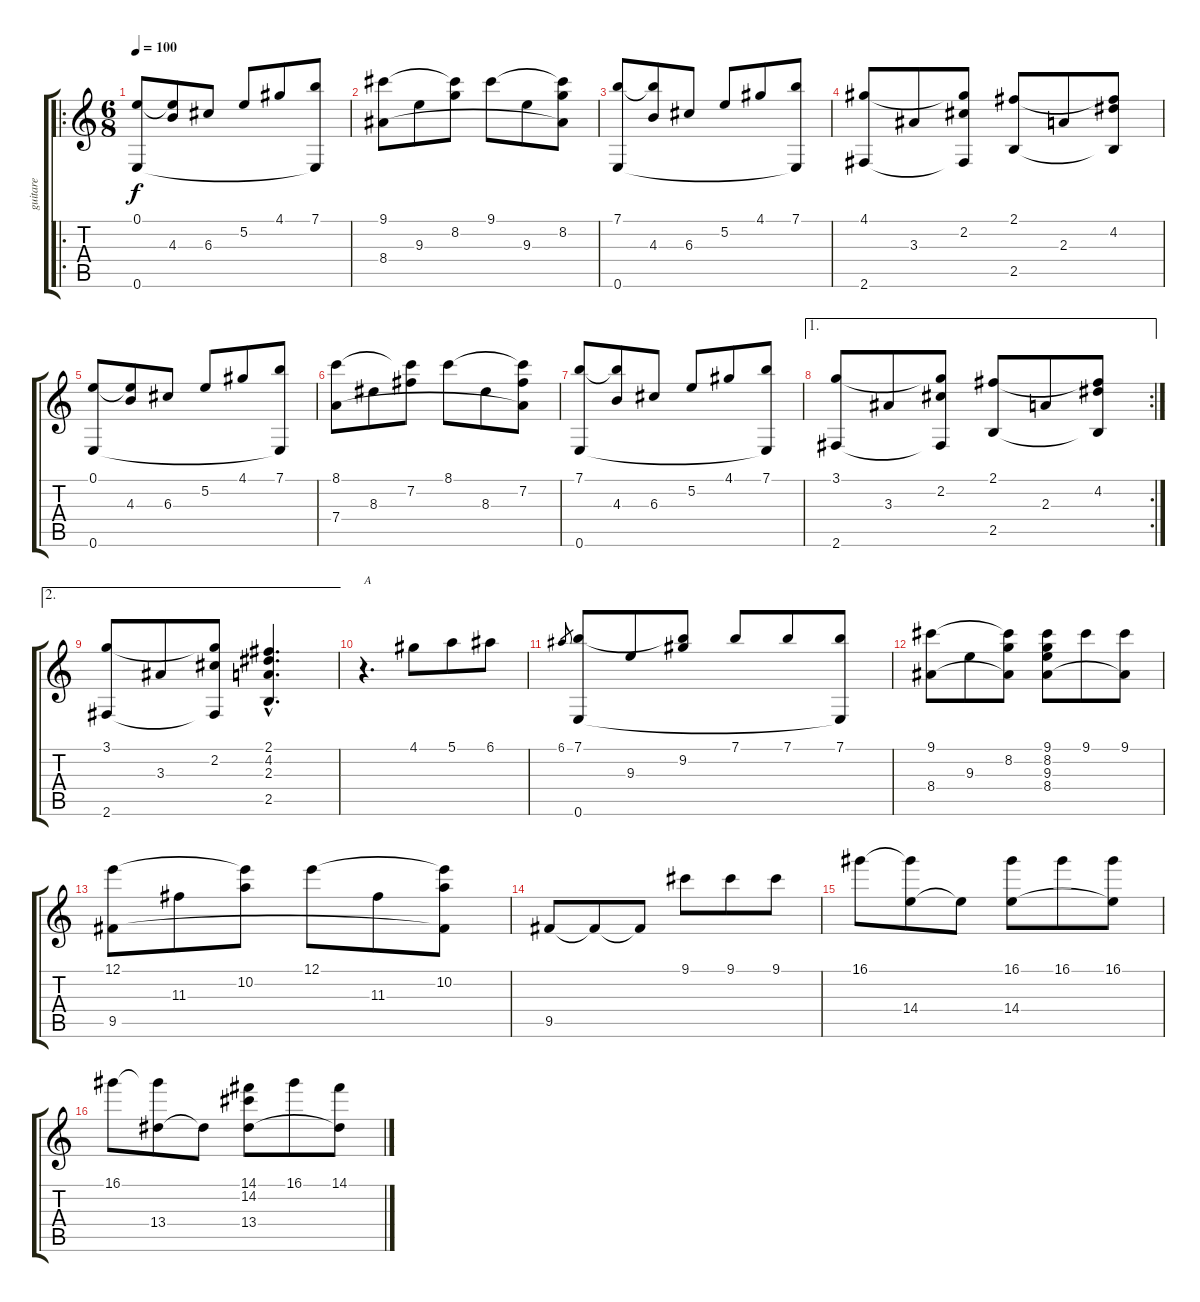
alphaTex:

\track ("guitare" "guitare") {instrument acousticguitarnylon}
\staff {score tabs}
\tuning (E4 B3 G3 D3 A2 E2) {hide}
\ro
\ts (6 8)
\tempo 100
\clef g2
\ks c
(0.1 0.6).8{dy f instrument acousticguitarnylon} (0.1{t} 4.3).8 6.3.8 5.2.8 4.1.8 (7.1 0.6{t}).8 |
(9.1 8.4).8 9.3.8 (9.1{t} 8.2).8 9.1.8 9.3.8 (9.1{t} 8.2 8.4{t}).8 |
(7.1 0.6).8 (7.1{t} 4.3).8 6.3.8 5.2.8 4.1.8 (7.1 0.6{t}).8 |
(4.1 2.6).8 3.3.8 (4.1{t} 2.2 2.6{t}).8 (2.1 2.5).8 2.3.8 (2.1{t} 4.2 2.5{t}).8 |
(0.1 0.6).8 (0.1{t} 4.3).8 6.3.8 5.2.8 4.1.8 (7.1 0.6{t}).8 |
(8.1 7.4).8 8.3.8 (8.1{t} 7.2).8 8.1.8 8.3.8 (8.1{t} 7.2 7.4{t}).8 |
(7.1 0.6).8 (7.1{t} 4.3).8 6.3.8 5.2.8 4.1.8 (7.1 0.6{t}).8 |
\ae 1
\rc 2
(3.1 2.6).8 3.3.8 (3.1{t} 2.2 2.6{t}).8 (2.1 2.5).8 2.3.8 (2.1{t} 4.2 2.5{t}).8 |
\ae 2
(3.1 2.6).8 3.3.8 (3.1{t} 2.2 2.6{t}).8 (2.1{hac} 4.2{hac} 2.3{hac} 2.5{hac}).4{d} |
r.4{d txt "A"} 4.1.8 5.1.8 6.1.8 |
6.1.8{gr} (7.1 0.6).8 9.3.8 (7.1{t} 9.2).8 7.1.8 7.1.8 (7.1 0.6{t}).8 |
(9.1 8.4).8 9.3.8 (9.1{t} 8.2 8.4{t}).8 (9.1 8.2 9.3 8.4).8 9.1.8 (9.1 8.4{t}).8 |
(12.1 9.5).8 11.3.8 (12.1{t} 10.2).8 12.1.8 11.3.8 (12.1{t} 10.2 9.5{t}).8 |
9.5.8 9.5{t}.8 9.5{t}.8 9.1.8 9.1.8 9.1.8 |
16.1.8 (16.1{t} 14.4).8 14.4{t}.8 (16.1 14.4).8 16.1.8 (16.1 14.4{t}).8 |
16.1.8 (16.1{t} 13.4).8 13.4{t}.8 (14.1 14.2 13.4).8 16.1.8 (14.1 13.4{t}).8
